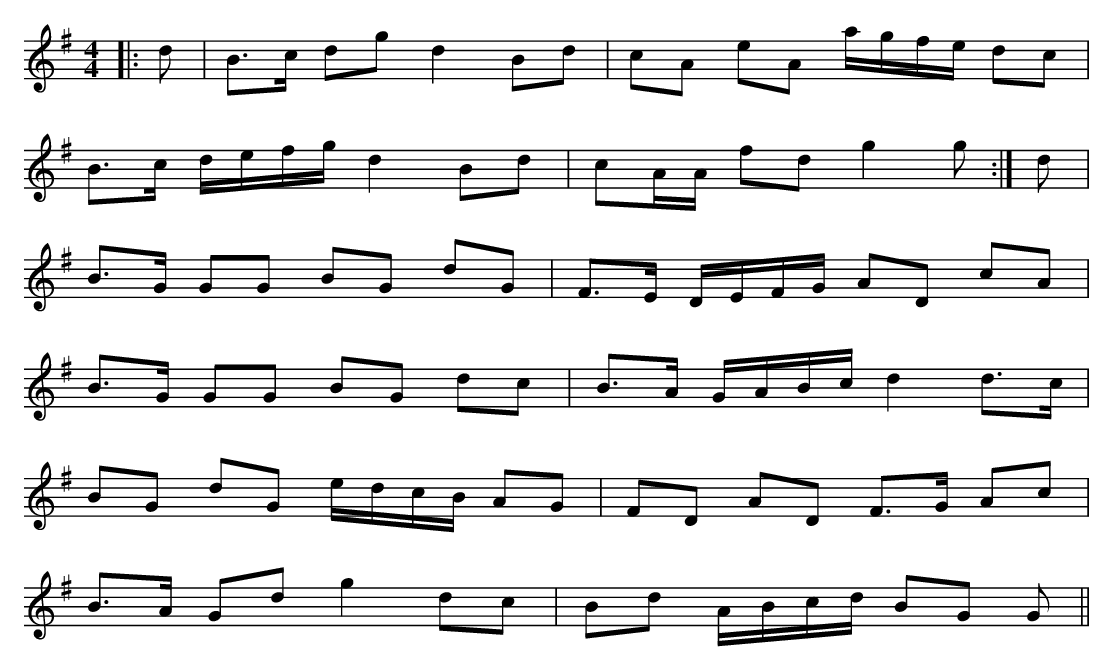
X:1
M:4/4
K:G
|:d|B>c dg d2 Bd|cA eA a/g/f/e/ dc|
B>c d/e/f/g/ d2Bd|cA/A/ fd g2g:|d|
B>G GG BG dG|F>E D/E/F/G/ AD cA|
B>G GG BG dc|B>A G/A/B/c/ d2d>c|
BG dG e/d/c/B/ AG|FD AD F>G Ac|
B>A Gd g2dc|Bd A/B/c/d/ BG G||
